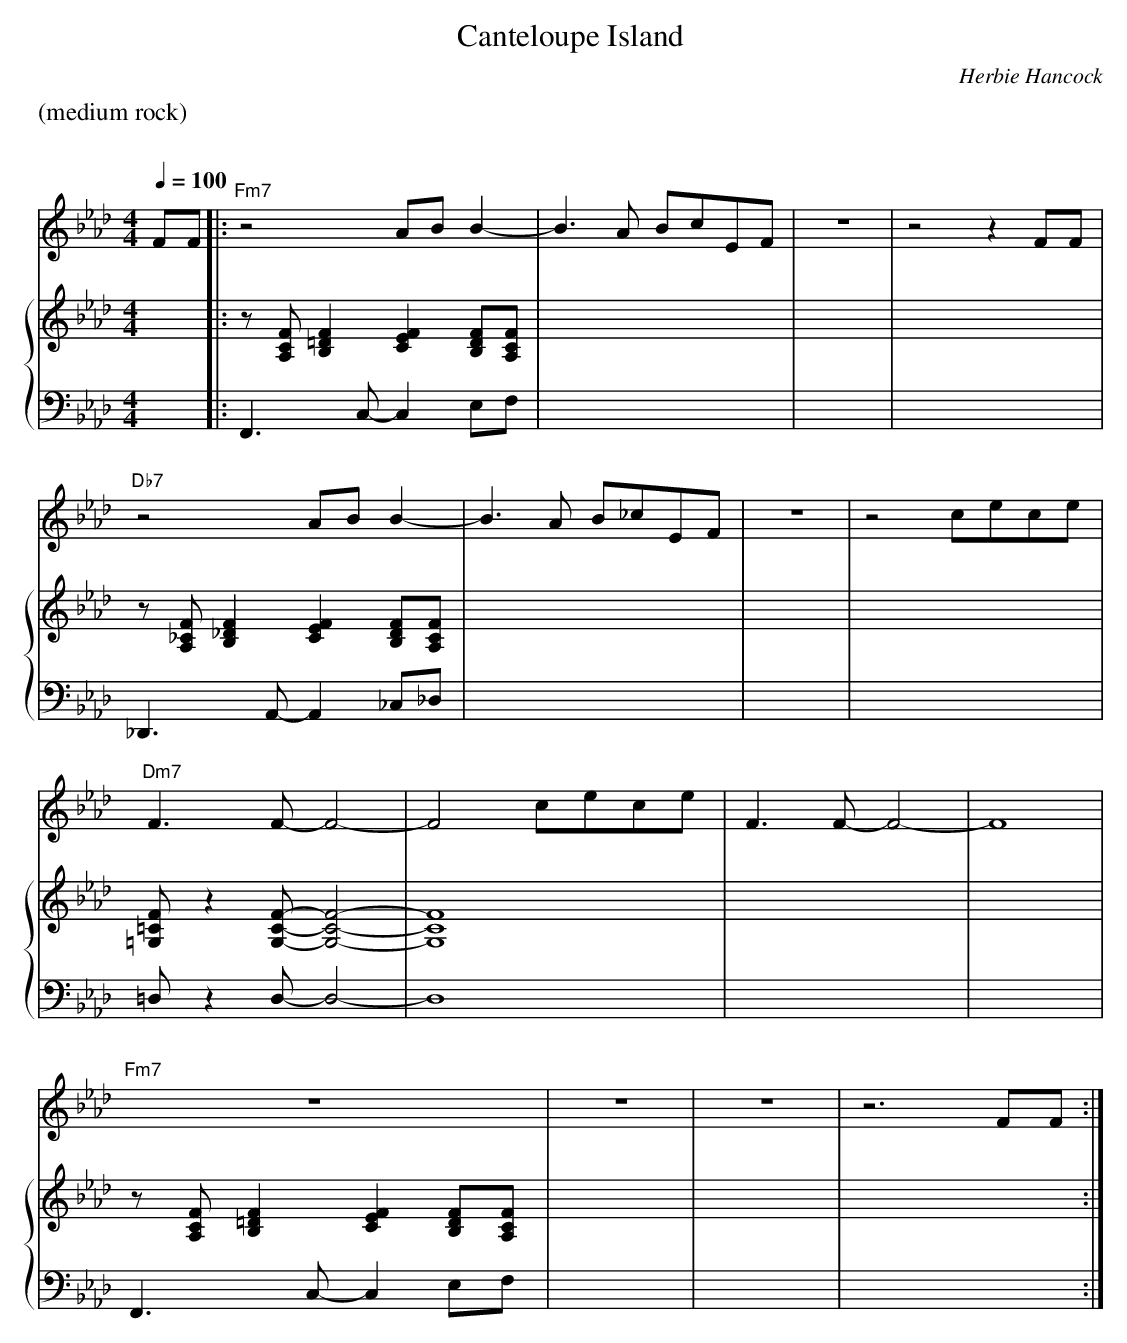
X:1
T: Canteloupe Island
M:4/4
L:1/8
C:Herbie Hancock
Q:1/4=100
%%staves melody {RH LH}
K:Fm
%%text (medium rock)
%%vskip 20
V:melody
FF |: "Fm7"z4 ABB2- | B3A BcEF | z8 | z4 z2 FF |
"Db7"z4 ABB2- | B3A B_cEF | z8 | z4 cece |
"Dm7"F3F- F4- | F4 cece | F3F- F4- | F8 |
"Fm7"z8 | z8 | z8 | z6 FF :|
V:RH
x2 |: z[FCA,][F2=D2B,2] [F2E2C2][FDB,][FCA,] | x8 | x8 | x8 |
z[F_CA,][F2_D2B,2] [F2E2C2][FDB,][FCA,] | x8 | x8 | x8 |
[F=C=G,]z2[FCG,]- [F4C4G,4]- | [F8C8G,8] | x8 | x8 |
z[FCA,][F2=D2B,2] [F2E2C2][FDB,][FCA,] | x8 | x8 | x8 :|
V:LH clef=bass
x2 |: F,,3 C,- C,2 E,F, | x8 | x8 | x8 |
_D,,3 A,,- A,,2 _C,_D, | x8 | x8 | x8 |
=D,z2D,- D,4- | D,8 | x8 | x8 |
F,,3 C,- C,2 E,F, | x8 | x8 | x8 :|
